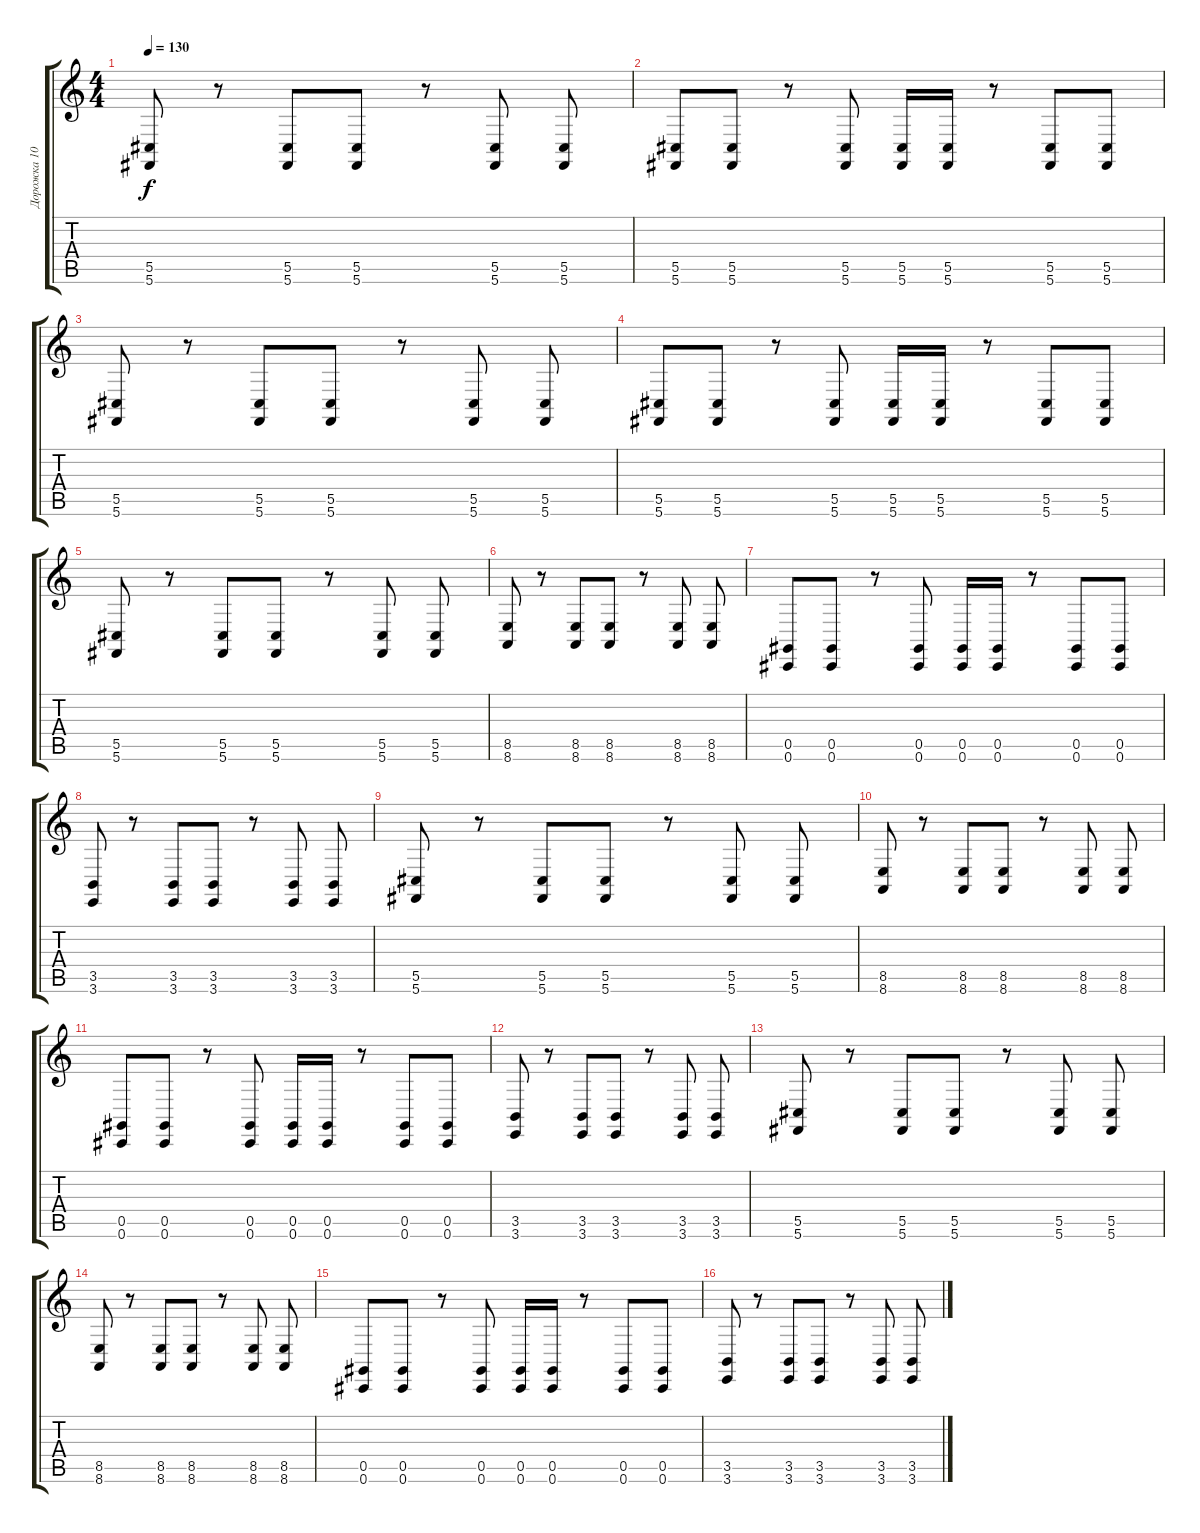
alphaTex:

\track ("Дорожка 10" "Дорожка 10") {instrument lead8bassandlead}
\staff {score tabs}
\tuning (Eb4 Bb3 Gb3 Db3 Ab2 Db2) {hide}
\ts (4 4)
\tempo 130
\clef g2
\ks c
(5.5 5.6).8{dy f} r.8 (5.5 5.6).8 (5.5 5.6).8 r.8 (5.5 5.6).8 (5.5 5.6).8 |
(5.5 5.6).8 (5.5 5.6).8 r.8 (5.5 5.6).8 (5.5 5.6).16 (5.5 5.6).16 r.8 (5.5 5.6).8 (5.5 5.6).8 |
(5.5 5.6).8 r.8 (5.5 5.6).8 (5.5 5.6).8 r.8 (5.5 5.6).8 (5.5 5.6).8 |
(5.5 5.6).8 (5.5 5.6).8 r.8 (5.5 5.6).8 (5.5 5.6).16 (5.5 5.6).16 r.8 (5.5 5.6).8 (5.5 5.6).8 |
(5.5 5.6).8 r.8 (5.5 5.6).8 (5.5 5.6).8 r.8 (5.5 5.6).8 (5.5 5.6).8 |
(8.5 8.6).8 r.8 (8.5 8.6).8 (8.5 8.6).8 r.8 (8.5 8.6).8 (8.5 8.6).8 |
(0.5 0.6).8 (0.5 0.6).8 r.8 (0.5 0.6).8 (0.5 0.6).16 (0.5 0.6).16 r.8 (0.5 0.6).8 (0.5 0.6).8 |
(3.5 3.6).8 r.8 (3.5 3.6).8 (3.5 3.6).8 r.8 (3.5 3.6).8 (3.5 3.6).8 |
(5.5 5.6).8 r.8 (5.5 5.6).8 (5.5 5.6).8 r.8 (5.5 5.6).8 (5.5 5.6).8 |
(8.5 8.6).8 r.8 (8.5 8.6).8 (8.5 8.6).8 r.8 (8.5 8.6).8 (8.5 8.6).8 |
(0.5 0.6).8 (0.5 0.6).8 r.8 (0.5 0.6).8 (0.5 0.6).16 (0.5 0.6).16 r.8 (0.5 0.6).8 (0.5 0.6).8 |
(3.5 3.6).8 r.8 (3.5 3.6).8 (3.5 3.6).8 r.8 (3.5 3.6).8 (3.5 3.6).8 |
(5.5 5.6).8 r.8 (5.5 5.6).8 (5.5 5.6).8 r.8 (5.5 5.6).8 (5.5 5.6).8 |
(8.5 8.6).8 r.8 (8.5 8.6).8 (8.5 8.6).8 r.8 (8.5 8.6).8 (8.5 8.6).8 |
(0.5 0.6).8 (0.5 0.6).8 r.8 (0.5 0.6).8 (0.5 0.6).16 (0.5 0.6).16 r.8 (0.5 0.6).8 (0.5 0.6).8 |
(3.5 3.6).8 r.8 (3.5 3.6).8 (3.5 3.6).8 r.8 (3.5 3.6).8 (3.5 3.6).8
